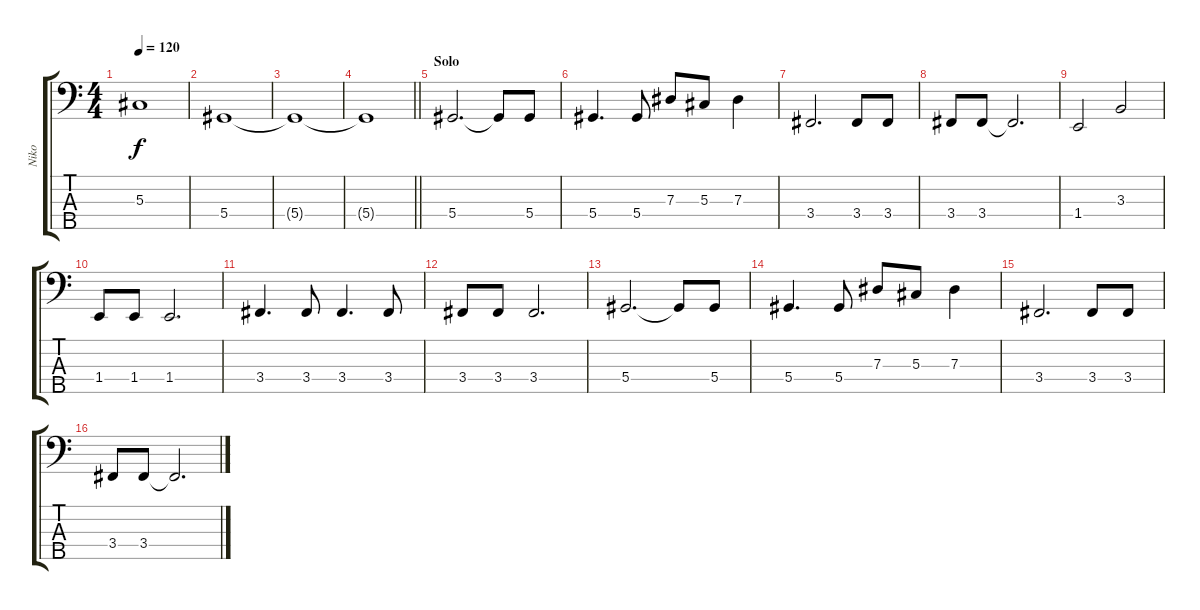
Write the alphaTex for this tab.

\track ("Niko" "Niko") {instrument electricbassfinger}
\staff {score tabs}
\tuning (Gb2 Db2 Ab1 Eb1 Bb0) {hide}
\ts (4 4)
\tempo 120
\clef f4
\ks c
5.3.1{dy f} |
5.4.1 |
5.4{t}.1 |
\barLineRight lightlight
5.4{t}.1 |
\section ("" "Solo")
5.4.2{d} 5.4{t}.8 5.4.8 |
5.4.4{d} 5.4.8 7.3.8 5.3.8 7.3.4 |
3.4.2{d} 3.4.8 3.4.8 |
3.4.8 3.4.8 3.4{t}.2{d} |
1.4.2 3.3.2 |
1.4.8 1.4.8 1.4.2{d} |
3.4.4{d} 3.4.8 3.4.4{d} 3.4.8 |
3.4.8 3.4.8 3.4.2{d} |
5.4.2{d} 5.4{t}.8 5.4.8 |
5.4.4{d} 5.4.8 7.3.8 5.3.8 7.3.4 |
3.4.2{d} 3.4.8 3.4.8 |
3.4.8 3.4.8 3.4{t}.2{d}
